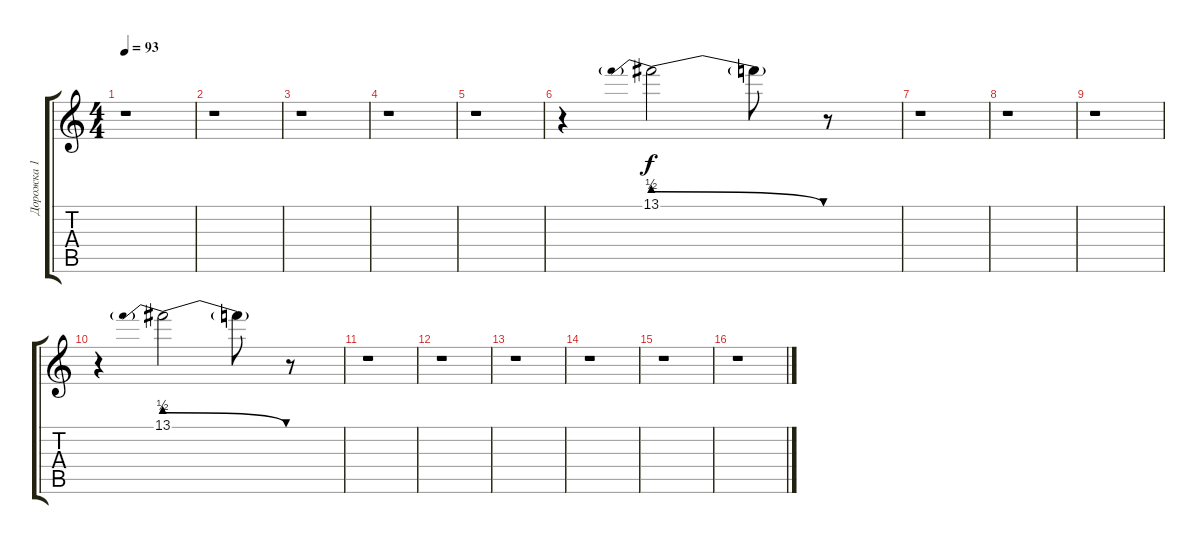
\track ("Дорожка 1" "Дорожка 1") {instrument overdrivenguitar}
\staff {score tabs}
\tuning (E4 B3 G3 D3 A2 E2) {hide}
\ts (4 4)
\tempo 93
\clef g2
\ks c
r.1{dy f} |
r.1 |
r.1 |
r.1 |
r.1 |
r.4 13.1{be (prebendrelease 0 2 60 0)}.2 13.1{t}.8 r.8 |
r.1 |
r.1 |
r.1 |
r.4 13.1{be (prebendrelease 0 2 60 0)}.2 13.1{t}.8 r.8 |
r.1 |
r.1 |
r.1 |
r.1 |
r.1 |
r.1
